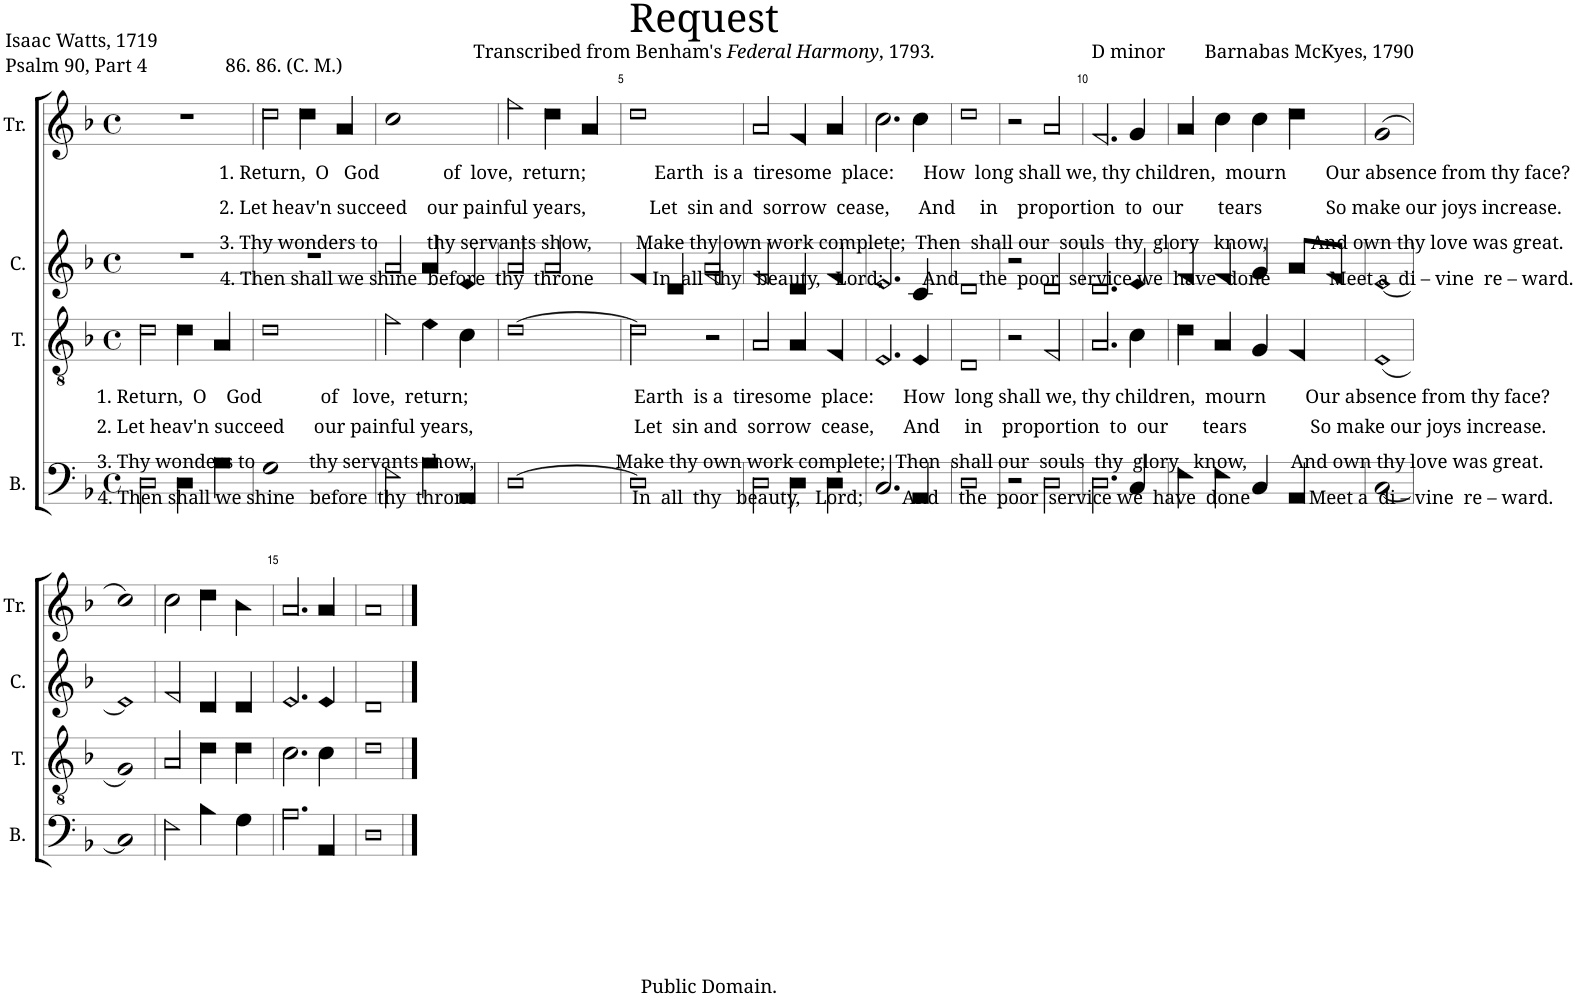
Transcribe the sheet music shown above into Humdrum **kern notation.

**kern	**kern	**kern	**kern
*part4	*part3	*part2	*part1
*staff4	*staff3	*staff2	*staff1
*I"B.	*I"T.	*I"C.	*I"Tr.
*I'B.	*I'T.	*I'C.	*I'Tr.
*clefF4	*clefGv2	*clefG2	*clefG2
*k[b-]	*k[b-]	*k[b-]	*k[b-]
*M4/4	*M4/4	*M4/4	*M4/4
*met(c)	*met(c)	*met(c)	*met(c)
=1	=1	=1	=1
!	!LO:TX:b:t=1. Return,  O    God            of   love,  return;                                  Earth  is a  tiresome  place&colon;      How  long shall we, thy children,  mourn        Our absence from thy face?	!	!
!	!LO:TX:b:t=2. Let heav'n succeed      our painful years,                                 Let  sin and  sorrow  cease,      And     in    proportion  to  our       tears             So make our joys increase.	!	!
!	!LO:TX:b:t=3. Thy wonders to           thy servants show,                             Make thy own work complete;  Then  shall our  souls  thy  glory   know,         And own thy love was great.	!	!
!	!LO:TX:b:t=4. Then shall we shine   before  thy  throne                                In  all  thy   beauty,   Lord;        And    the  poor  service we  have  done            Meet a  di – vine  re – ward.	!	!
2D!\	2d!\	1r	1r
4D!\	4d!\	.	.
4A!\	4A!/	.	.
=2	=2	=2	=2
!	!	!	!LO:TX:b:t=1. Return,  O   God             of  love,  return;              Earth  is a  tiresome  place&colon;      How  long shall we, thy children,  mourn        Our absence from thy face?
!	!	!	!LO:TX:b:t=2. Let heav'n succeed    our painful years,             Let  sin and  sorrow  cease,      And     in    proportion  to  our       tears             So make our joys increase.
!	!	!	!LO:TX:b:t=4. Then shall we shine  before  thy  throne            In  all  thy   beauty,   Lord;        And    the  poor  service we  have  done            Meet a  di – vine  re – ward.
!	!	!	!LO:TX:b:t=3. Thy wonders to          thy servants show,         Make thy own work complete;  Then  shall our  souls  thy  glory   know,         And own thy love was great.
1G!	1d!	1r	2dd!\
.	.	.	4dd!\
.	.	.	4a!/
=3	=3	=3	=3
2F!\	2f!\	2a!/	1cc!
4A!\	4e!\	4a!/	.
4AA!/	4c!\	4e!/	.
=4	=4	=4	=4
[1D!	[1d!	2a!/	2ff!\
.	.	2a!/	4dd!\
.	.	.	4a!/
=5	=5	=5	=5
1D!]	2d!\]	4f!/	1dd!
.	.	4d!/	.
.	2r	2f!/ 2a!/	.
=6	=6	=6	=6
2D!\	2A!/	2f!/	2a!/
4D!\	4A!/	4d!/	4f!/
4D!\	4F!/	4f!/	4a!/
=7	=7	=7	=7
2.C!/	2.E!/	2.e!/	2.cc!\
4AA!/	4E!/	4c!/	4cc!\
=8	=8	=8	=8
1D!	1D!	1d!	1dd!
=9	=9	=9	=9
2r	2r	2r	2r
2D!\	2F!/	2d!/	2a!/
=10	=10	=10	=10
2.D!\	2.A!/	2.d!/	2.f!/
4C!/	4c!\	4e!/	4g!/
=11	=11	=11	=11
4F!\	4d!\	4f!/	4a!/
4F!\	4A!/	4f!/	4cc!\
4C!/	4G!/	4g!/	4cc!\
4AA!/	4F!/	8a!/L	4dd!\
.	.	8f!/J	.
=12	=12	=12	=12
[1C!	(<1E!	[1e!	(1g!
!!LO:LB:g=z
=13	=13	=13	=13
1C!]	1G!)	1e!]	1cc!)
=14	=14	=14	=14
2F!\	2A!/	2f!/	2cc!\
4B-!\	4d!\	4d!/	4dd!\
4G!\	4d!\	4d!/	4b-!\
=15	=15	=15	=15
2.A!\	2.c!\	2.e!/	2.a!/
4AA!/	4c!\	4e!/	4a!/
=16	=16	=16	=16
1D!	1d!	1d!	1a!
==	==	==	==
*-	*-	*-	*-
